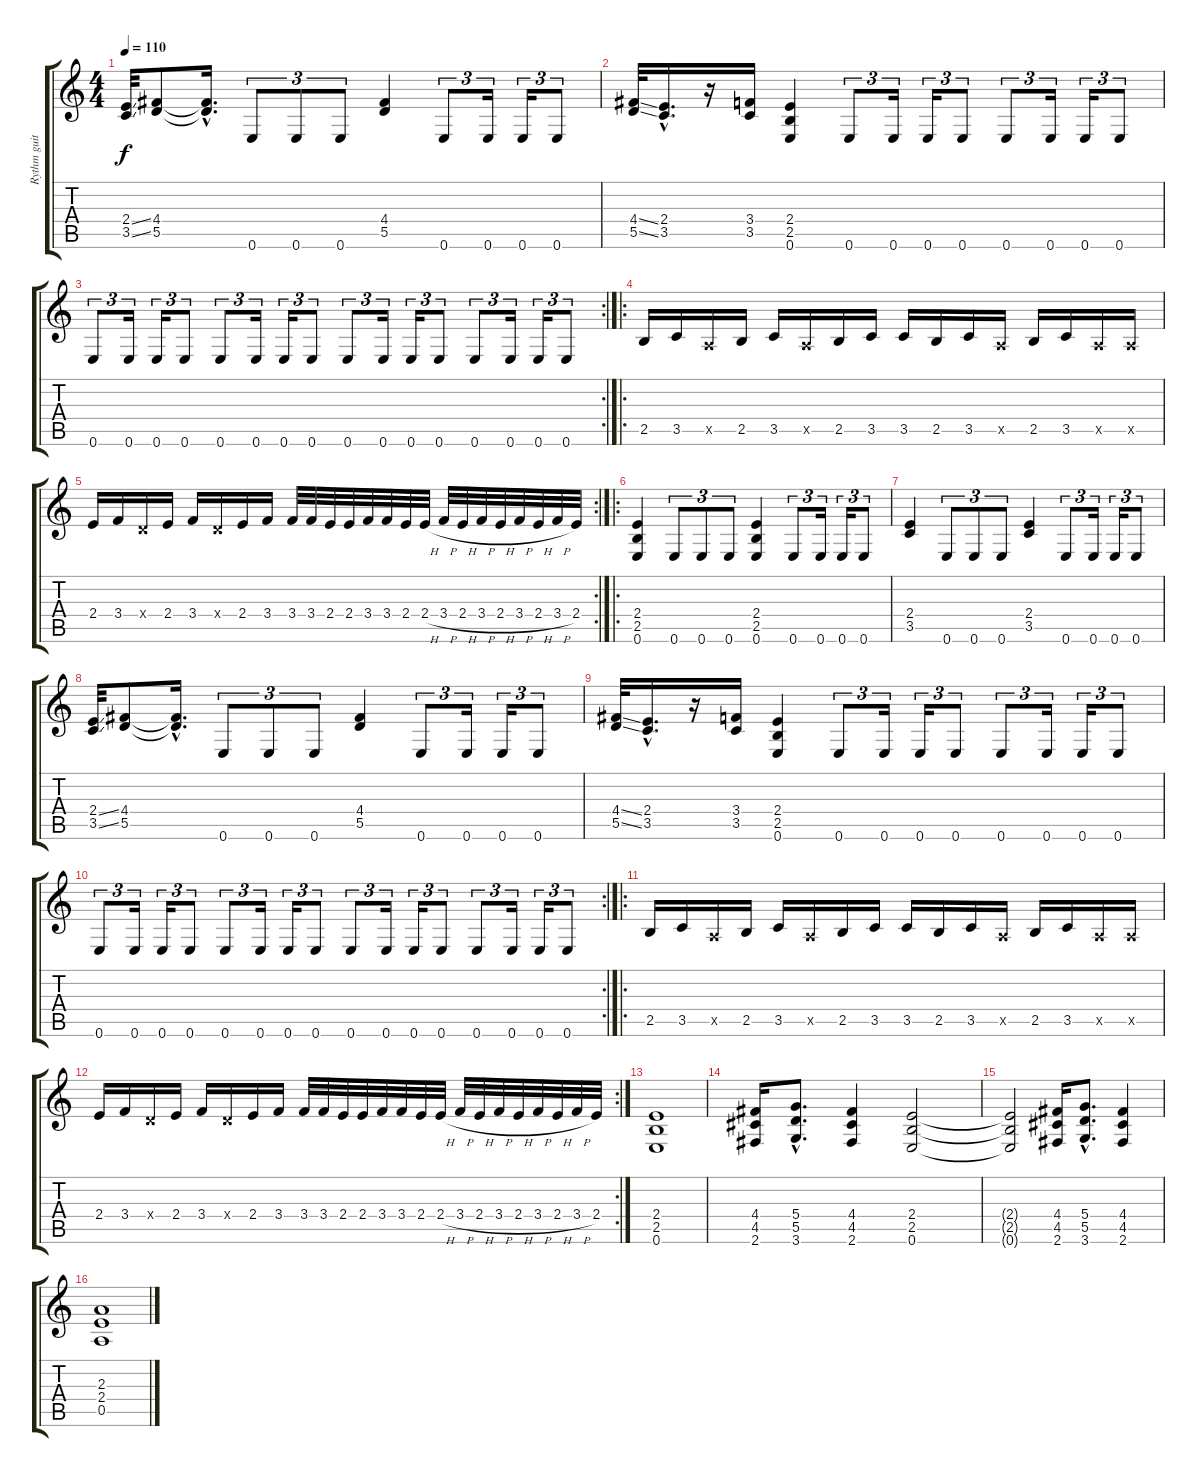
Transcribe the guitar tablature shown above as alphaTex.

\track ("Rythm guitar" "Rythm guit") {instrument distortionguitar}
\staff {score tabs}
\tuning (E4 B3 G3 D3 A2 E2) {hide}
\ts (4 4)
\tempo 110
\clef g2
\ks c
(2.4{ss} 3.5{ss}).32{dy f} (4.4 5.5).8 (4.4{hac t} 5.5{hac t}).16{d} 0.6.8{tu (3 2)} 0.6.8{tu (3 2)} 0.6.8{tu (3 2)} (4.4 5.5).4 0.6.8{tu (3 2)} 0.6.16{tu (3 2)} 0.6.16{tu (3 2)} 0.6.8{tu (3 2)} |
(4.4{ss} 5.5{ss}).32 (2.4{hac} 3.5{hac}).16{d} r.16 (3.4 3.5).16 (2.4 2.5 0.6).4 0.6.8{tu (3 2)} 0.6.16{tu (3 2)} 0.6.16{tu (3 2)} 0.6.8{tu (3 2)} 0.6.8{tu (3 2)} 0.6.16{tu (3 2)} 0.6.16{tu (3 2)} 0.6.8{tu (3 2)} |
\rc 2
0.6.8{tu (3 2)} 0.6.16{tu (3 2)} 0.6.16{tu (3 2)} 0.6.8{tu (3 2)} 0.6.8{tu (3 2)} 0.6.16{tu (3 2)} 0.6.16{tu (3 2)} 0.6.8{tu (3 2)} 0.6.8{tu (3 2)} 0.6.16{tu (3 2)} 0.6.16{tu (3 2)} 0.6.8{tu (3 2)} 0.6.8{tu (3 2)} 0.6.16{tu (3 2)} 0.6.16{tu (3 2)} 0.6.8{tu (3 2)} |
\ro
2.5.16 3.5.16 0.5{x}.16 2.5.16 3.5.16 0.5{x}.16 2.5.16 3.5.16 3.5.16 2.5.16 3.5.16 0.5{x}.16 2.5.16 3.5.16 0.5{x}.16 0.5{x}.16 |
\rc 2
2.4.16 3.4.16 0.4{x}.16 2.4.16 3.4.16 0.4{x}.16 2.4.16 3.4.16 3.4.32 3.4.32 2.4.32 2.4.32 3.4.32 3.4.32 2.4.32 2.4{h}.32 3.4{h}.32 2.4{h}.32 3.4{h}.32 2.4{h}.32 3.4{h}.32 2.4{h}.32 3.4{h}.32 2.4.32 |
\ro
(2.4 2.5 0.6).4 0.6.8{tu (3 2)} 0.6.8{tu (3 2)} 0.6.8{tu (3 2)} (2.4 2.5 0.6).4 0.6.8{tu (3 2)} 0.6.16{tu (3 2)} 0.6.16{tu (3 2)} 0.6.8{tu (3 2)} |
(2.4 3.5).4 0.6.8{tu (3 2)} 0.6.8{tu (3 2)} 0.6.8{tu (3 2)} (2.4 3.5).4 0.6.8{tu (3 2)} 0.6.16{tu (3 2)} 0.6.16{tu (3 2)} 0.6.8{tu (3 2)} |
(2.4{ss} 3.5{ss}).32 (4.4 5.5).8 (4.4{hac t} 5.5{hac t}).16{d} 0.6.8{tu (3 2)} 0.6.8{tu (3 2)} 0.6.8{tu (3 2)} (4.4 5.5).4 0.6.8{tu (3 2)} 0.6.16{tu (3 2)} 0.6.16{tu (3 2)} 0.6.8{tu (3 2)} |
(4.4{ss} 5.5{ss}).32 (2.4{hac} 3.5{hac}).16{d} r.16 (3.4 3.5).16 (2.4 2.5 0.6).4 0.6.8{tu (3 2)} 0.6.16{tu (3 2)} 0.6.16{tu (3 2)} 0.6.8{tu (3 2)} 0.6.8{tu (3 2)} 0.6.16{tu (3 2)} 0.6.16{tu (3 2)} 0.6.8{tu (3 2)} |
\rc 2
0.6.8{tu (3 2)} 0.6.16{tu (3 2)} 0.6.16{tu (3 2)} 0.6.8{tu (3 2)} 0.6.8{tu (3 2)} 0.6.16{tu (3 2)} 0.6.16{tu (3 2)} 0.6.8{tu (3 2)} 0.6.8{tu (3 2)} 0.6.16{tu (3 2)} 0.6.16{tu (3 2)} 0.6.8{tu (3 2)} 0.6.8{tu (3 2)} 0.6.16{tu (3 2)} 0.6.16{tu (3 2)} 0.6.8{tu (3 2)} |
\ro
2.5.16 3.5.16 0.5{x}.16 2.5.16 3.5.16 0.5{x}.16 2.5.16 3.5.16 3.5.16 2.5.16 3.5.16 0.5{x}.16 2.5.16 3.5.16 0.5{x}.16 0.5{x}.16 |
\rc 2
2.4.16 3.4.16 0.4{x}.16 2.4.16 3.4.16 0.4{x}.16 2.4.16 3.4.16 3.4.32 3.4.32 2.4.32 2.4.32 3.4.32 3.4.32 2.4.32 2.4{h}.32 3.4{h}.32 2.4{h}.32 3.4{h}.32 2.4{h}.32 3.4{h}.32 2.4{h}.32 3.4{h}.32 2.4.32 |
(2.4 2.5 0.6).1 |
(4.4 4.5 2.6).16 (5.4{hac} 5.5{hac} 3.6{hac}).8{d} (4.4 4.5 2.6).4 (2.4 2.5 0.6).2 |
(2.4{t} 2.5{t} 0.6{t}).2 (4.4 4.5 2.6).16 (5.4{hac} 5.5{hac} 3.6{hac}).8{d} (4.4 4.5 2.6).4 |
(2.3 2.4 0.5).1
